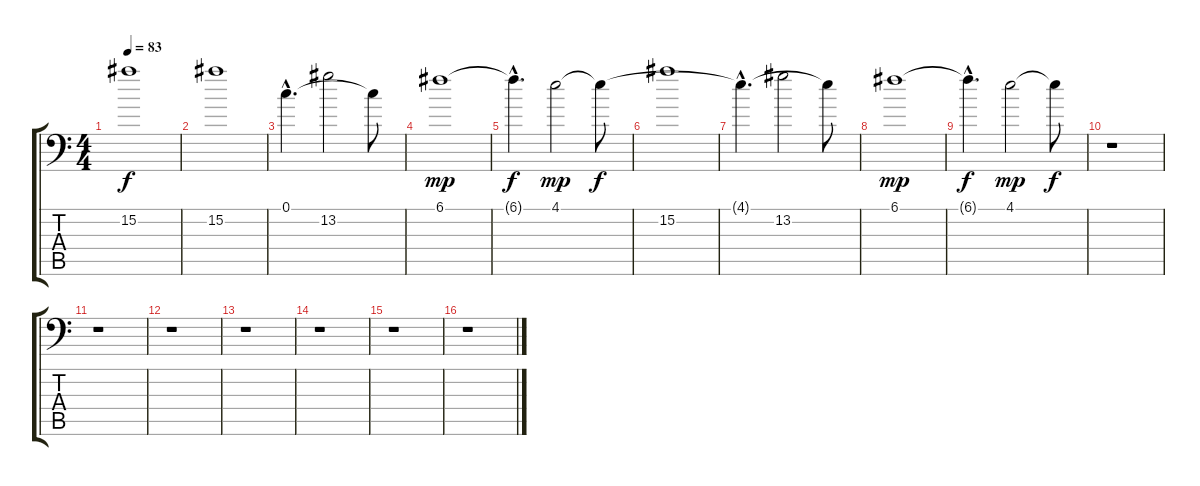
\track "" {instrument distortionguitar}
\staff {score tabs}
\tuning (C4 G3 Eb3 Bb2 F2 Bb1) {hide}
\ts (4 4)
\tempo 83
\clef f4
\ks c
15.2.1{dy f} |
15.2.1 |
0.1{hac}.4{d} 13.2.2 0.1{t}.8 |
6.1.1{dy mp} |
6.1{hac t}.4{d dy f} 4.1.2{dy mp} 4.1{t}.8{dy f} |
15.2.1 |
4.1{hac t}.4{d} 13.2.2 4.1{t}.8 |
6.1.1{dy mp} |
6.1{hac t}.4{d dy f} 4.1.2{dy mp} 4.1{t}.8{dy f} |
r.1 |
r.1 |
r.1 |
r.1 |
r.1 |
r.1 |
r.1
